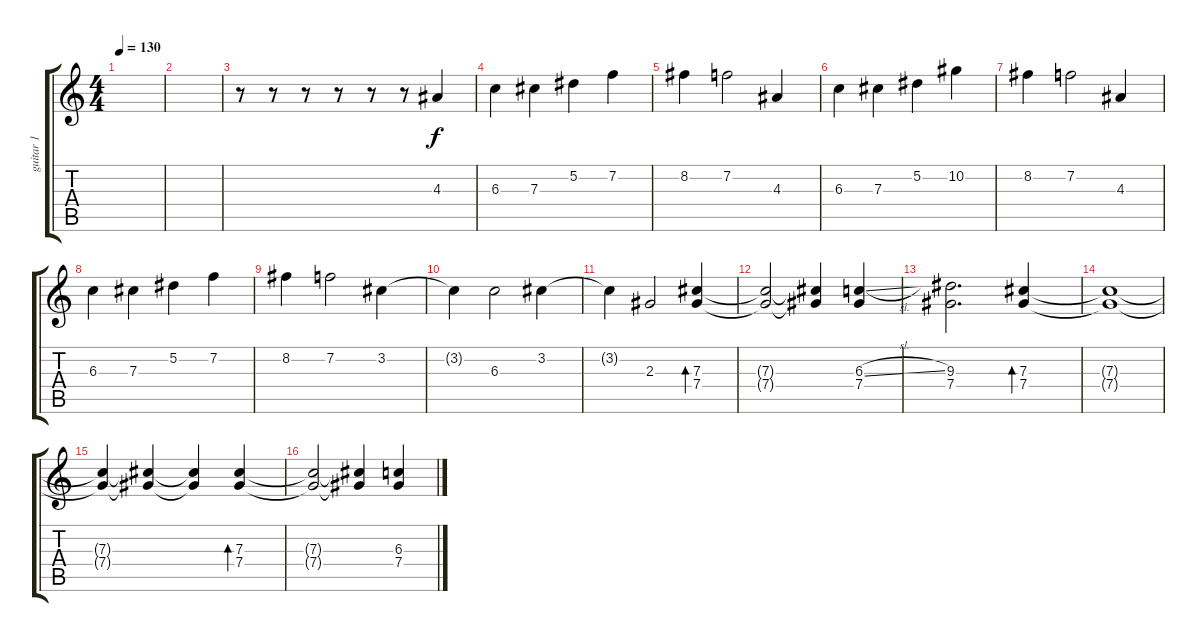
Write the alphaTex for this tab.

\track ("guitar 1" "guitar 1") {instrument electricguitarjazz}
\staff {score tabs}
\tuning (Eb4 Bb3 Gb3 Db3 Ab2 Eb2) {hide}
\ts (4 4)
\tempo 130
\clef g2
\ks c
|
|
r.8 r.8 r.8 r.8 r.8 r.8 4.3.4 |
6.3.4 7.3.4 5.2.4 7.2.4 |
8.2.4 7.2.2 4.3.4 |
6.3.4 7.3.4 5.2.4 10.2.4 |
8.2.4 7.2.2 4.3.4 |
6.3.4 7.3.4 5.2.4 7.2.4 |
8.2.4 7.2.2 3.2.4 |
3.2{t}.4 6.3.2 3.2.4 |
3.2{t}.4 2.3.2 (7.3 7.4).4{bd 240 instrument electricguitarjazz} |
(7.3{t} 7.4{t}).2 (7.3{t} 7.4{t}).4 (6.3{sl} 7.4).4 |
(9.3 7.4).2{d} (7.3 7.4).4{bd 240} |
(7.3{t} 7.4{t}).1 |
(7.3{t} 7.4{t}).4 (7.3{t} 7.4{t}).4 (7.3{t} 7.4{t}).4 (7.3 7.4).4{bd 240} |
(7.3{t} 7.4{t}).2 (7.3{t} 7.4{t}).4 (6.3{sl} 7.4).4
